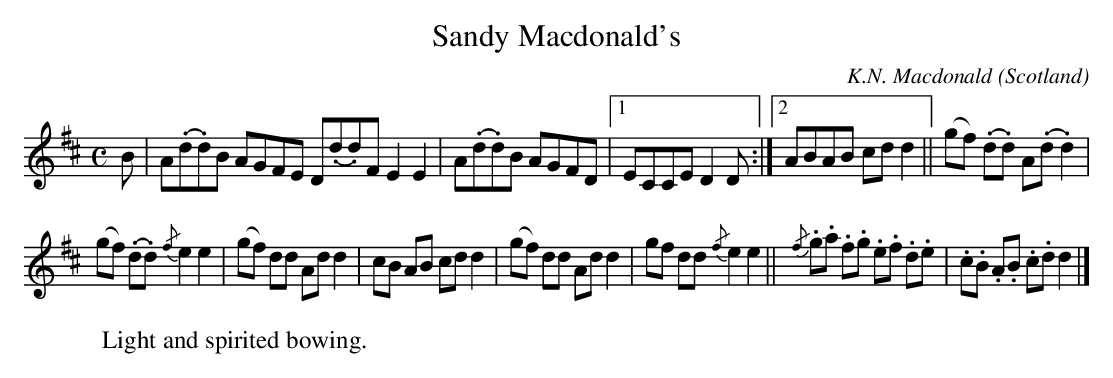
X:1
U:~=!turn!
T:Sandy Macdonald's
C:K.N. Macdonald
O:Scotland
M:C
L:1/8
K:D
B | A(.d.d)B AGFE D(.d.d)F E2 E2 | A(.d.d)B AGFD | [1 ECCE D2 D:| [2 ABAB cd d2 || (gf) (.d.d) A(.d. d2) |
(gf) (.d.d) {/f}e2 e2 | (gf) dd Ad d2 | cB AB cd d2 | (gf) dd Ad d2 | gf dd {/f}e2 e2 || {/f}.g.a .f.g .e.f .d.e | .c.B .A.B .c.d d2 |]
W:Light and spirited bowing.
